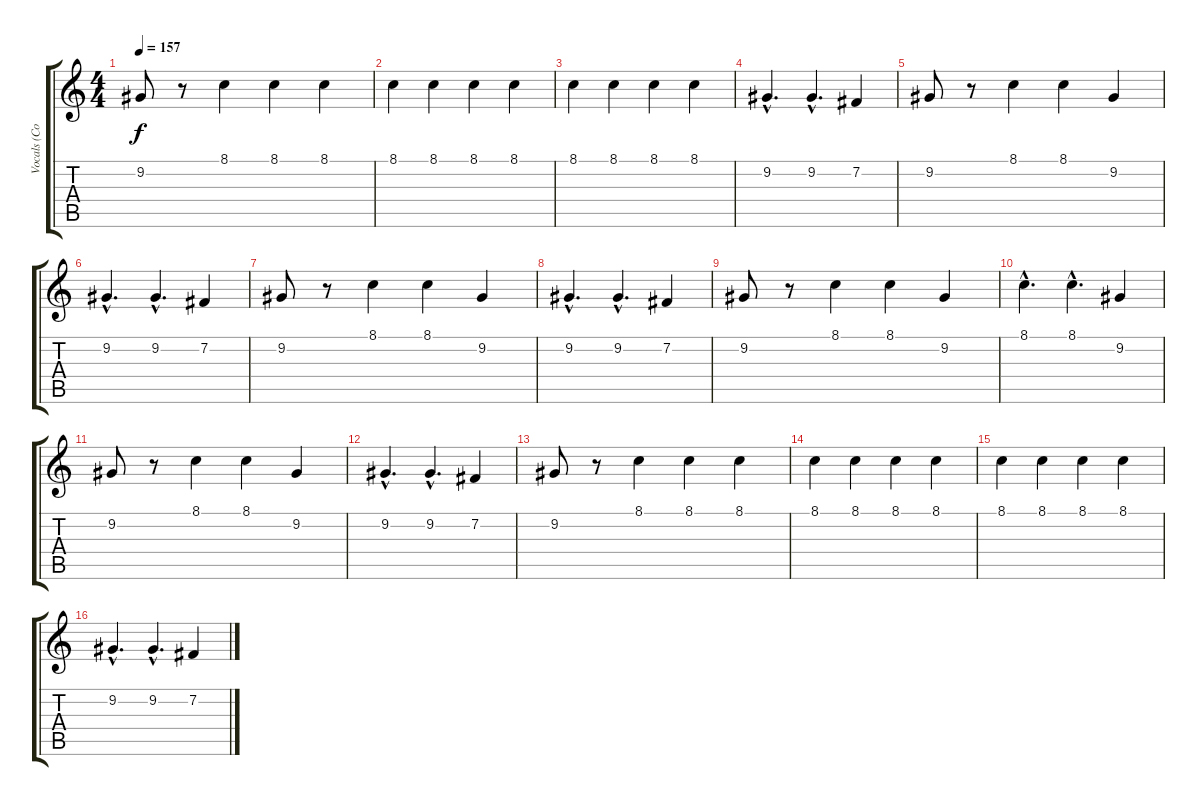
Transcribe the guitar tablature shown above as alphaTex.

\track ("Vocals (Corin)" "Vocals (Co") {instrument brightacousticpiano}
\staff {score tabs}
\tuning (E4 B3 G3 D3 A2 E2) {hide}
\ts (4 4)
\tempo 157
\clef g2
\ks c
9.2.8{dy f} r.8 8.1.4 8.1.4 8.1.4 |
8.1.4 8.1.4 8.1.4 8.1.4 |
8.1.4 8.1.4 8.1.4 8.1.4 |
9.2{hac}.4{d} 9.2{hac}.4{d} 7.2.4 |
9.2.8 r.8 8.1.4 8.1.4 9.2.4 |
9.2{hac}.4{d} 9.2{hac}.4{d} 7.2.4 |
9.2.8 r.8 8.1.4 8.1.4 9.2.4 |
9.2{hac}.4{d} 9.2{hac}.4{d} 7.2.4 |
9.2.8 r.8 8.1.4 8.1.4 9.2.4 |
8.1{hac}.4{d} 8.1{hac}.4{d} 9.2.4 |
9.2.8 r.8 8.1.4 8.1.4 9.2.4 |
9.2{hac}.4{d} 9.2{hac}.4{d} 7.2.4 |
9.2.8 r.8 8.1.4 8.1.4 8.1.4 |
8.1.4 8.1.4 8.1.4 8.1.4 |
8.1.4 8.1.4 8.1.4 8.1.4 |
9.2{hac}.4{d} 9.2{hac}.4{d} 7.2.4
